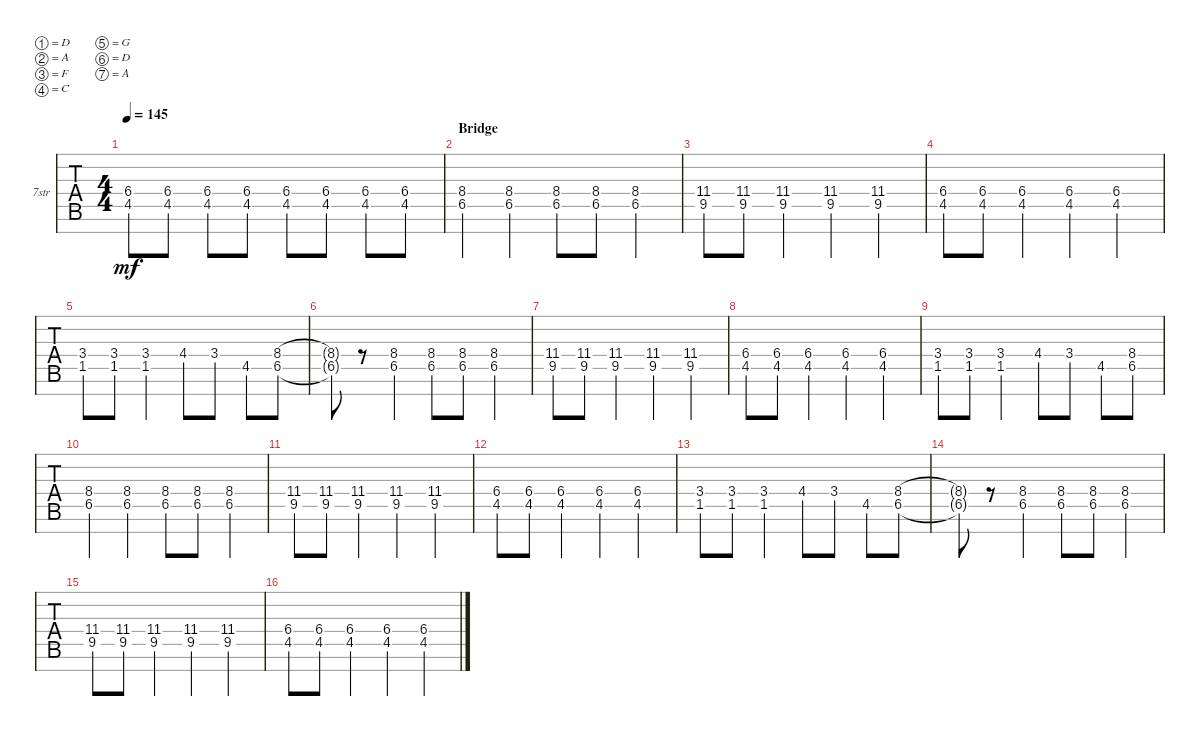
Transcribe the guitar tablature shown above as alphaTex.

\bracketExtendMode groupsimilarinstruments
\firstSystemTrackNameOrientation horizontal
\otherSystemsTrackNameOrientation horizontal
\track ("7str" "7str") {defaultSystemsLayout 4 solo instrument overdrivenguitar}
\staff {tabs}
\tuning (D4 A3 F3 C3 G2 D2 A1)
\ts (4 4)
\tempo 145
\clef g2
\scale
0.967927
\ks bb
(4.5{acc #} 6.4{acc b}).8{dy mf} (4.5{acc #} 6.4{acc b}).8 (4.5{acc #} 6.4{acc b}).8 (4.5{acc #} 6.4{acc b}).8 (4.5{acc #} 6.4{acc b}).8 (4.5{acc #} 6.4{acc b}).8 (4.5{acc #} 6.4{acc b}).8 (4.5{acc #} 6.4{acc b}).8 |
\section ("" "Bridge")
\scale
1.09622 (6.5{acc b} 8.4{acc b}).4 (6.5{acc b} 8.4{acc b}).4 (6.5{acc b} 8.4{acc b}).8 (6.5{acc b} 8.4{acc b}).8 (6.5{acc b} 8.4{acc b}).4 |
\scale
0.967927 (9.5{acc #} 11.4{acc #}).8 (9.5{acc #} 11.4{acc #}).8 (9.5{acc #} 11.4{acc #}).4 (9.5{acc #} 11.4{acc #}).4 (9.5{acc #} 11.4{acc #}).4 |
\scale
0.967927 (4.5{acc #} 6.4{acc b}).8 (4.5{acc #} 6.4{acc b}).8 (4.5{acc #} 6.4{acc b}).4 (4.5{acc #} 6.4{acc b}).4 (4.5{acc #} 6.4{acc b}).4 |
\scale
0.967927 (1.5{acc b} 3.4{acc forcenatural}).8 (1.5{acc b} 3.4{acc forcenatural}).8 (1.5{acc b} 3.4{acc forcenatural}).4 4.4{acc #}.8 3.4{acc forcenatural}.8 4.5{acc #}.8 (6.5{acc b} 8.4{acc b}).8 |
\scale
1.09622 (6.5{t acc b} 8.4{t acc b}).8 r.8 (6.5{acc b} 8.4{acc b}).4 (6.5{acc b} 8.4{acc b}).8 (6.5{acc b} 8.4{acc b}).8 (6.5{acc b} 8.4{acc b}).4 |
\scale
0.967927 (9.5{acc #} 11.4{acc #}).8 (9.5{acc #} 11.4{acc #}).8 (9.5{acc #} 11.4{acc #}).4 (9.5{acc #} 11.4{acc #}).4 (9.5{acc #} 11.4{acc #}).4 |
\scale
0.967927 (4.5{acc #} 6.4{acc b}).8 (4.5{acc #} 6.4{acc b}).8 (4.5{acc #} 6.4{acc b}).4 (4.5{acc #} 6.4{acc b}).4 (4.5{acc #} 6.4{acc b}).4 |
\scale
0.967927 (1.5{acc b} 3.4{acc forcenatural}).8 (1.5{acc b} 3.4{acc forcenatural}).8 (1.5{acc b} 3.4{acc forcenatural}).4 4.4{acc #}.8 3.4{acc forcenatural}.8 4.5{acc #}.8 (6.5{acc b} 8.4{acc b}).8 |
\scale
1.09622 (6.5{acc b} 8.4{acc b}).4 (6.5{acc b} 8.4{acc b}).4 (6.5{acc b} 8.4{acc b}).8 (6.5{acc b} 8.4{acc b}).8 (6.5{acc b} 8.4{acc b}).4 |
\scale
0.967927 (9.5{acc #} 11.4{acc #}).8 (9.5{acc #} 11.4{acc #}).8 (9.5{acc #} 11.4{acc #}).4 (9.5{acc #} 11.4{acc #}).4 (9.5{acc #} 11.4{acc #}).4 |
\scale
0.967927 (4.5{acc #} 6.4{acc b}).8 (4.5{acc #} 6.4{acc b}).8 (4.5{acc #} 6.4{acc b}).4 (4.5{acc #} 6.4{acc b}).4 (4.5{acc #} 6.4{acc b}).4 |
\scale
0.967927 (1.5{acc b} 3.4{acc forcenatural}).8 (1.5{acc b} 3.4{acc forcenatural}).8 (1.5{acc b} 3.4{acc forcenatural}).4 4.4{acc #}.8 3.4{acc forcenatural}.8 4.5{acc #}.8 (6.5{acc b} 8.4{acc b}).8 |
\scale
1.09622 (6.5{t acc b} 8.4{t acc b}).8 r.8 (6.5{acc b} 8.4{acc b}).4 (6.5{acc b} 8.4{acc b}).8 (6.5{acc b} 8.4{acc b}).8 (6.5{acc b} 8.4{acc b}).4 |
\scale
0.967927 (9.5{acc #} 11.4{acc #}).8 (9.5{acc #} 11.4{acc #}).8 (9.5{acc #} 11.4{acc #}).4 (9.5{acc #} 11.4{acc #}).4 (9.5{acc #} 11.4{acc #}).4 |
\scale
0.967927 (4.5{acc #} 6.4{acc b}).8 (4.5{acc #} 6.4{acc b}).8 (4.5{acc #} 6.4{acc b}).4 (4.5{acc #} 6.4{acc b}).4 (4.5{acc #} 6.4{acc b}).4
